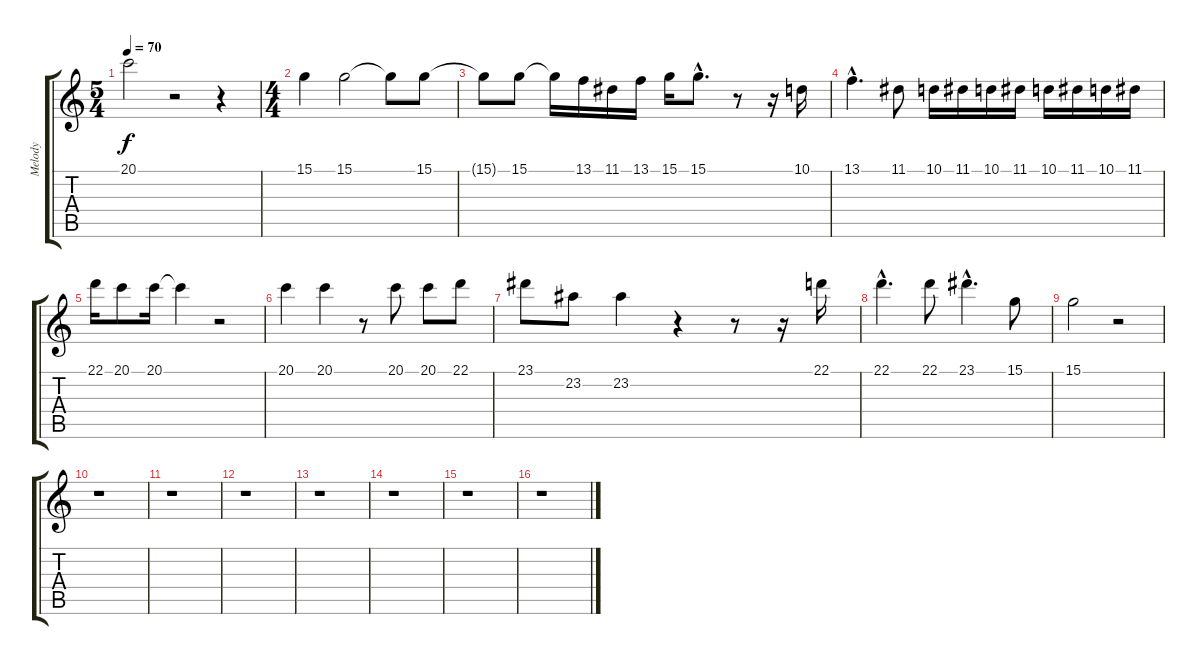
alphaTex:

\track ("Melody" "Melody") {instrument piccolo}
\staff {score tabs}
\tuning (E4 B3 G3 D3 A2 E2) {hide}
\ts (5 4)
\tempo 70
\clef g2
\ks c
20.1.2{dy f} r.2 r.4 |
\ts (4 4)
15.1.4 15.1.2 15.1{t}.8 15.1.8 |
15.1{t}.8 15.1.8 15.1{t}.16 13.1.16 11.1.16 13.1.16 15.1.16 15.1{hac}.8{d} r.8 r.16 10.1.16 |
13.1{hac}.4{d} 11.1.8 10.1.16 11.1.16 10.1.16 11.1.16 10.1.16 11.1.16 10.1.16 11.1.16 |
22.1.16 20.1.8 20.1.16 20.1{t}.4 r.2 |
20.1.4 20.1.4 r.8 20.1.8 20.1.8 22.1.8 |
23.1.8 23.2.8 23.2.4 r.4 r.8 r.16 22.1.16 |
22.1{hac}.4{d} 22.1.8 23.1{hac}.4{d} 15.1.8 |
15.1.2 r.2 |
r.1 |
r.1 |
r.1 |
r.1 |
r.1 |
r.1 |
r.1
